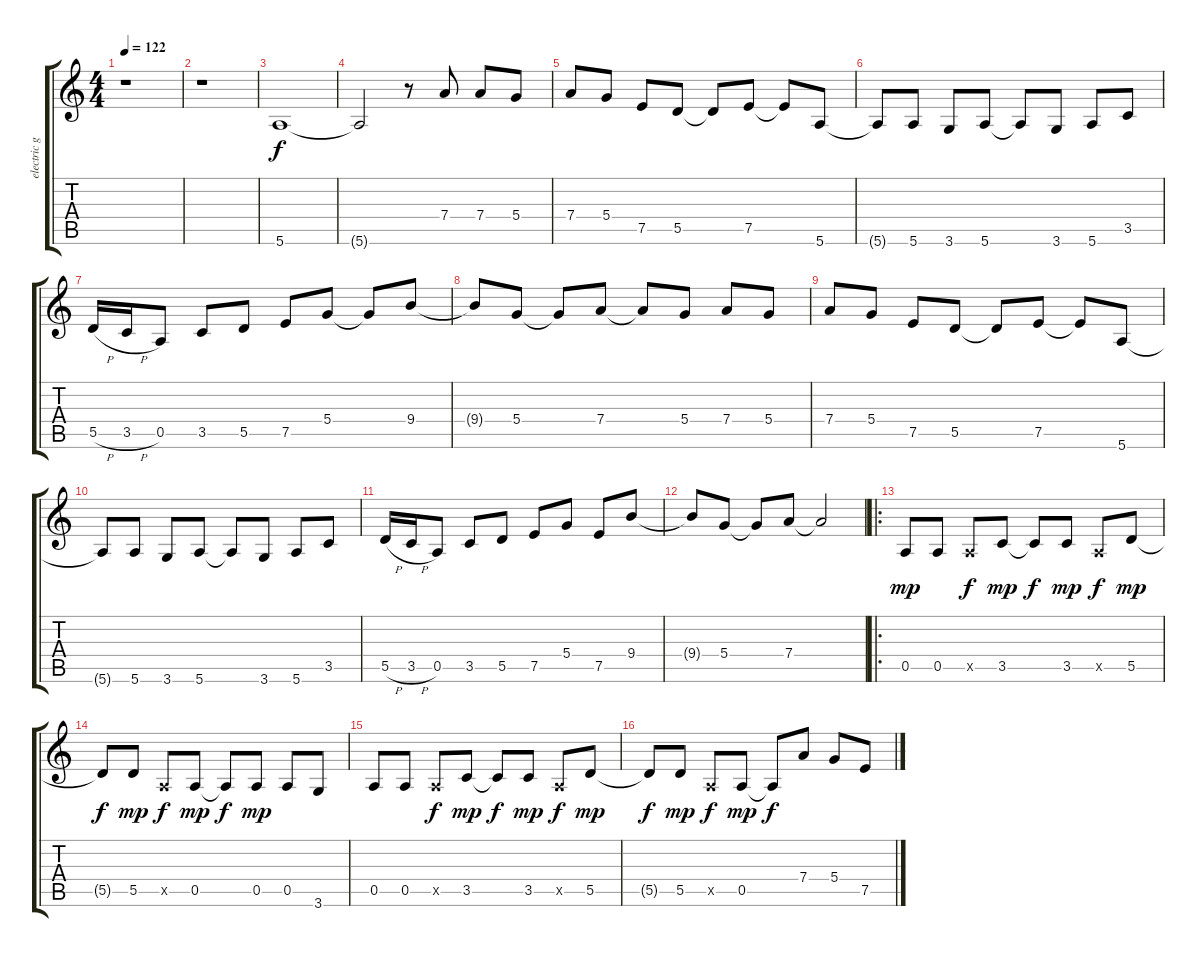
\track ("electric guitar" "electric g") {instrument electricguitarclean}
\staff {score tabs}
\tuning (E4 B3 G3 D3 A2 E2) {hide}
\ts (4 4)
\tempo 122
\clef g2
\ks c
r.1{dy f instrument electricguitarclean} |
r.1 |
5.6.1 |
5.6{t}.2 r.8 7.4.8 7.4.8 5.4.8 |
7.4.8 5.4.8 7.5.8 5.5.8 5.5{t}.8 7.5.8 7.5{t}.8 5.6.8 |
5.6{t}.8 5.6.8 3.6.8 5.6.8 5.6{t}.8 3.6.8 5.6.8 3.5.8 |
5.5{h}.16 3.5{h}.16 0.5.8 3.5.8 5.5.8 7.5.8 5.4.8 5.4{t}.8 9.4.8 |
9.4{t}.8 5.4.8 5.4{t}.8 7.4.8 7.4{t}.8 5.4.8 7.4.8 5.4.8 |
7.4.8 5.4.8 7.5.8 5.5.8 5.5{t}.8 7.5.8 7.5{t}.8 5.6.8 |
5.6{t}.8 5.6.8 3.6.8 5.6.8 5.6{t}.8 3.6.8 5.6.8 3.5.8 |
5.5{h}.16 3.5{h}.16 0.5.8 3.5.8 5.5.8 7.5.8 5.4.8 7.5.8 9.4.8 |
9.4{t}.8 5.4.8 5.4{t}.8 7.4.8 7.4{t}.2 |
\ro
0.5.8{dy mp} 0.5.8 0.5{x}.8{dy f} 3.5.8{dy mp} 3.5{t}.8{dy f} 3.5.8{dy mp} 0.5{x}.8{dy f} 5.5.8{dy mp} |
5.5{t}.8{dy f} 5.5.8{dy mp} 0.5{x}.8{dy f} 0.5.8{dy mp} 0.5{t}.8{dy f} 0.5.8{dy mp} 0.5.8 3.6.8 |
0.5.8 0.5.8 0.5{x}.8{dy f} 3.5.8{dy mp} 3.5{t}.8{dy f} 3.5.8{dy mp} 0.5{x}.8{dy f} 5.5.8{dy mp} |
5.5{t}.8{dy f} 5.5.8{dy mp} 0.5{x}.8{dy f} 0.5.8{dy mp} 0.5{t}.8{dy f} 7.4.8 5.4.8 7.5.8
